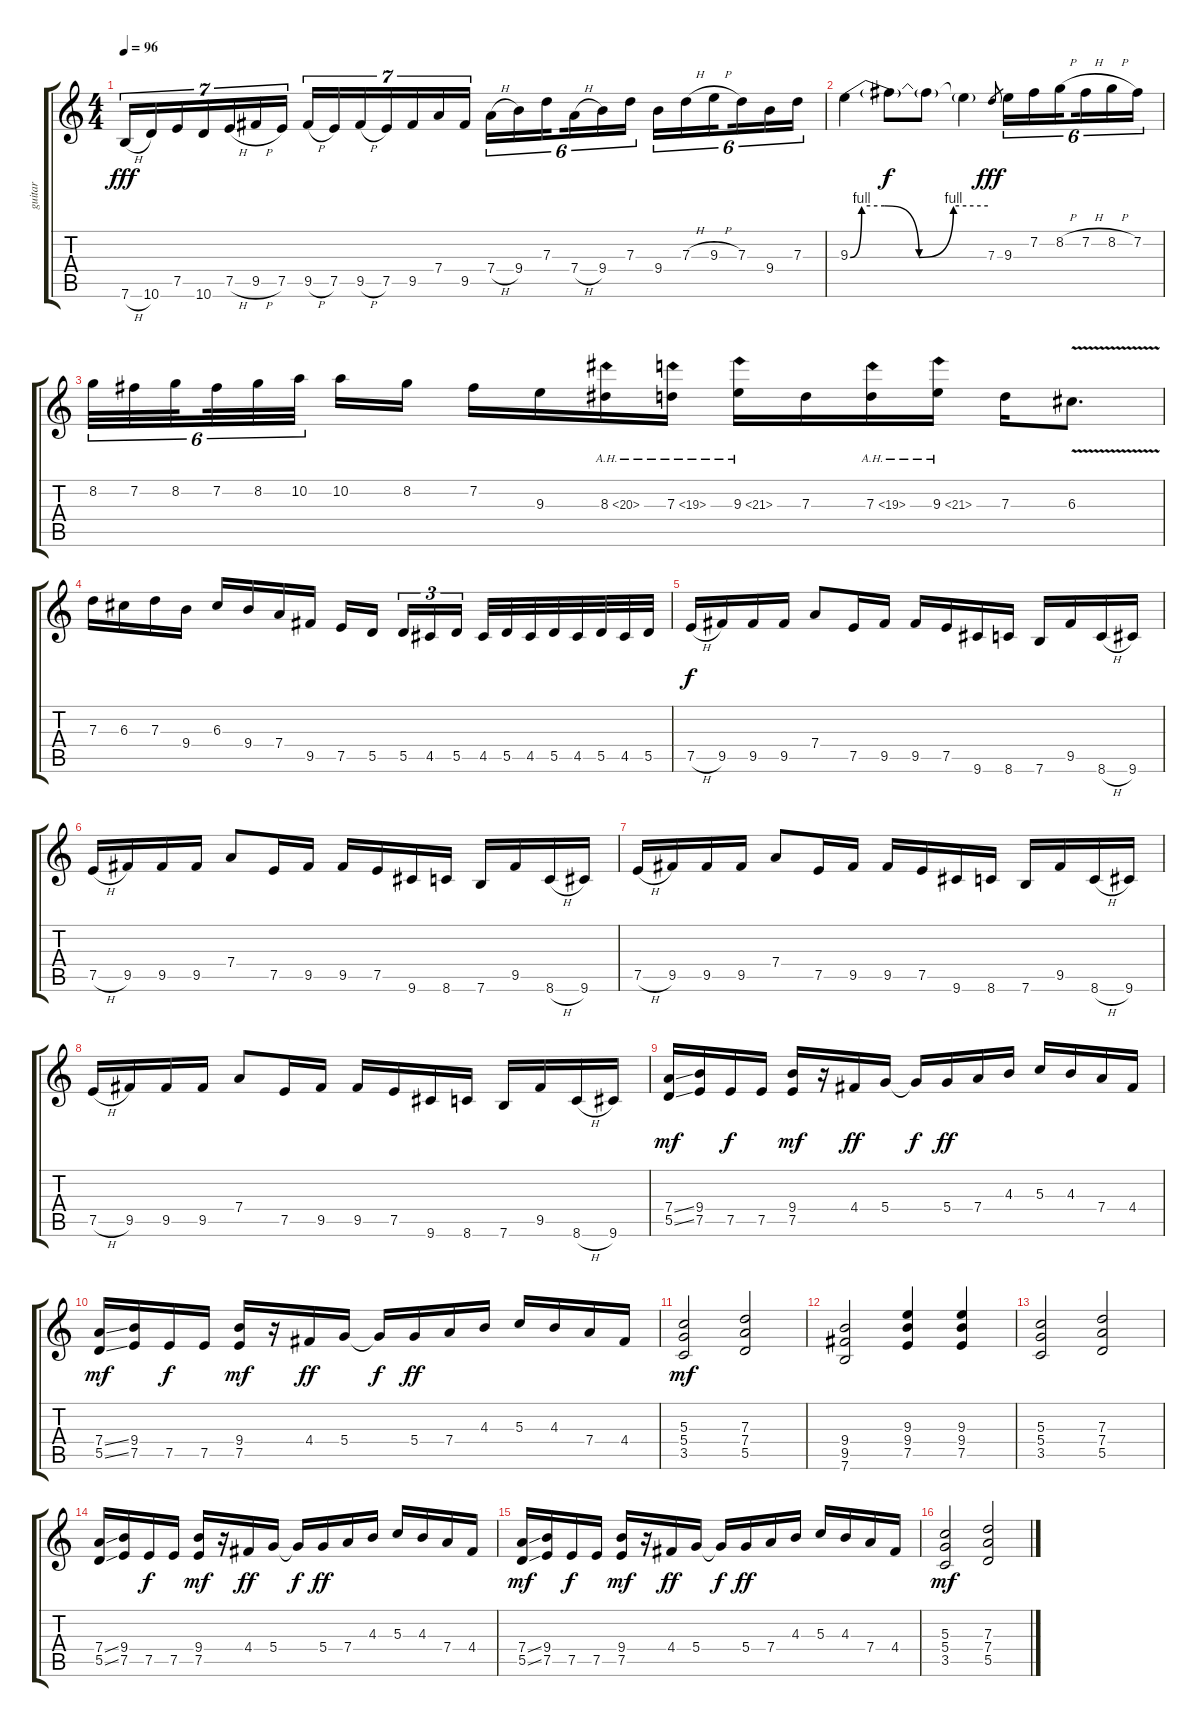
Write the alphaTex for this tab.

\track ("guitar" "guitar") {instrument overdrivenguitar}
\staff {score tabs}
\tuning (E4 B3 G3 D3 A2 E2) {hide}
\ts (4 4)
\tempo 96
\clef g2
\ks c
7.6{h}.16{tu (7 4) dy fff} 10.6.16{tu (7 4)} 7.5.16{tu (7 4)} 10.6.16{tu (7 4)} 7.5{h}.16{tu (7 4)} 9.5{h}.16{tu (7 4)} 7.5.16{tu (7 4)} 9.5{h}.16{tu (7 4)} 7.5.16{tu (7 4)} 9.5{h}.16{tu (7 4)} 7.5.16{tu (7 4)} 9.5.16{tu (7 4)} 7.4.16{tu (7 4)} 9.5.16{tu (7 4)} 7.4{h}.16{tu (6 4)} 9.4.16{tu (6 4)} 7.3.16{tu (6 4) beam splitsecondary} 7.4{h}.16{tu (6 4)} 9.4.16{tu (6 4)} 7.3.16{tu (6 4)} 9.4.16{tu (6 4)} 7.3{h}.16{tu (6 4)} 9.3{h}.16{tu (6 4) beam splitsecondary} 7.3.16{tu (6 4)} 9.4.16{tu (6 4)} 7.3.16{tu (6 4)} |
9.3{be (custom 0 0 5 4 15 4 30 0 45 4 60 4)}.4 9.3{t}.8{dy f} 9.3{t}.8 9.3{t}.4 7.3.8{gr dy fff} 9.3.16{tu (6 4)} 7.2.16{tu (6 4)} 8.2{h}.16{tu (6 4) beam splitsecondary} 7.2{h}.16{tu (6 4)} 8.2{h}.16{tu (6 4)} 7.2.16{tu (6 4)} |
8.2.32{tu (6 4)} 7.2.32{tu (6 4)} 8.2.32{tu (6 4) beam splitsecondary} 7.2.32{tu (6 4)} 8.2.32{tu (6 4)} 10.2.32{tu (6 4) beam splitsecondary} 10.2.16 8.2.16 7.2.16 9.3.16 8.3{ah 12}.16 7.3{ah 12}.16 9.3{ah 12}.16 7.3.16 7.3{ah 12}.16 9.3{ah 12}.16 7.3.16 6.3{v}.8{d} |
7.3.16 6.3.16 7.3.16 9.4.16 6.3.16 9.4.16 7.4.16 9.5.16 7.5.16 5.5.16{beam splitsecondary} 5.5.16{tu (3 2)} 4.5.16{tu (3 2)} 5.5.16{tu (3 2)} 4.5.32 5.5.32 4.5.32 5.5.32 4.5.32 5.5.32 4.5.32 5.5.32 |
7.5{h}.16{dy f} 9.5.16 9.5.16 9.5.16 7.4.8 7.5.16 9.5.16 9.5.16 7.5.16 9.6.16 8.6.16 7.6.16 9.5.16 8.6{h}.16 9.6.16 |
7.5{h}.16 9.5.16 9.5.16 9.5.16 7.4.8 7.5.16 9.5.16 9.5.16 7.5.16 9.6.16 8.6.16 7.6.16 9.5.16 8.6{h}.16 9.6.16 |
7.5{h}.16 9.5.16 9.5.16 9.5.16 7.4.8 7.5.16 9.5.16 9.5.16 7.5.16 9.6.16 8.6.16 7.6.16 9.5.16 8.6{h}.16 9.6.16 |
7.5{h}.16 9.5.16 9.5.16 9.5.16 7.4.8 7.5.16 9.5.16 9.5.16 7.5.16 9.6.16 8.6.16 7.6.16 9.5.16 8.6{h}.16 9.6.16 |
(7.4{ss} 5.5{ss}).16{dy mf} (9.4 7.5).16 7.5.16{dy f} 7.5.16 (9.4 7.5).16{dy mf} r.16 4.4.16{dy ff} 5.4.16 5.4{t}.16{dy f} 5.4.16{dy ff} 7.4.16 4.3.16 5.3.16 4.3.16 7.4.16 4.4.16 |
(7.4{ss} 5.5{ss}).16{dy mf} (9.4 7.5).16 7.5.16{dy f} 7.5.16 (9.4 7.5).16{dy mf} r.16 4.4.16{dy ff} 5.4.16 5.4{t}.16{dy f} 5.4.16{dy ff} 7.4.16 4.3.16 5.3.16 4.3.16 7.4.16 4.4.16 |
(5.3 5.4 3.5).2{dy mf} (7.3 7.4 5.5).2 |
(9.4 9.5 7.6).2 (9.3 9.4 7.5).4 (9.3 9.4 7.5).4 |
(5.3 5.4 3.5).2 (7.3 7.4 5.5).2 |
(7.4{ss} 5.5{ss}).16 (9.4 7.5).16 7.5.16{dy f} 7.5.16 (9.4 7.5).16{dy mf} r.16 4.4.16{dy ff} 5.4.16 5.4{t}.16{dy f} 5.4.16{dy ff} 7.4.16 4.3.16 5.3.16 4.3.16 7.4.16 4.4.16 |
(7.4{ss} 5.5{ss}).16{dy mf} (9.4 7.5).16 7.5.16{dy f} 7.5.16 (9.4 7.5).16{dy mf} r.16 4.4.16{dy ff} 5.4.16 5.4{t}.16{dy f} 5.4.16{dy ff} 7.4.16 4.3.16 5.3.16 4.3.16 7.4.16 4.4.16 |
(5.3 5.4 3.5).2{dy mf} (7.3 7.4 5.5).2
